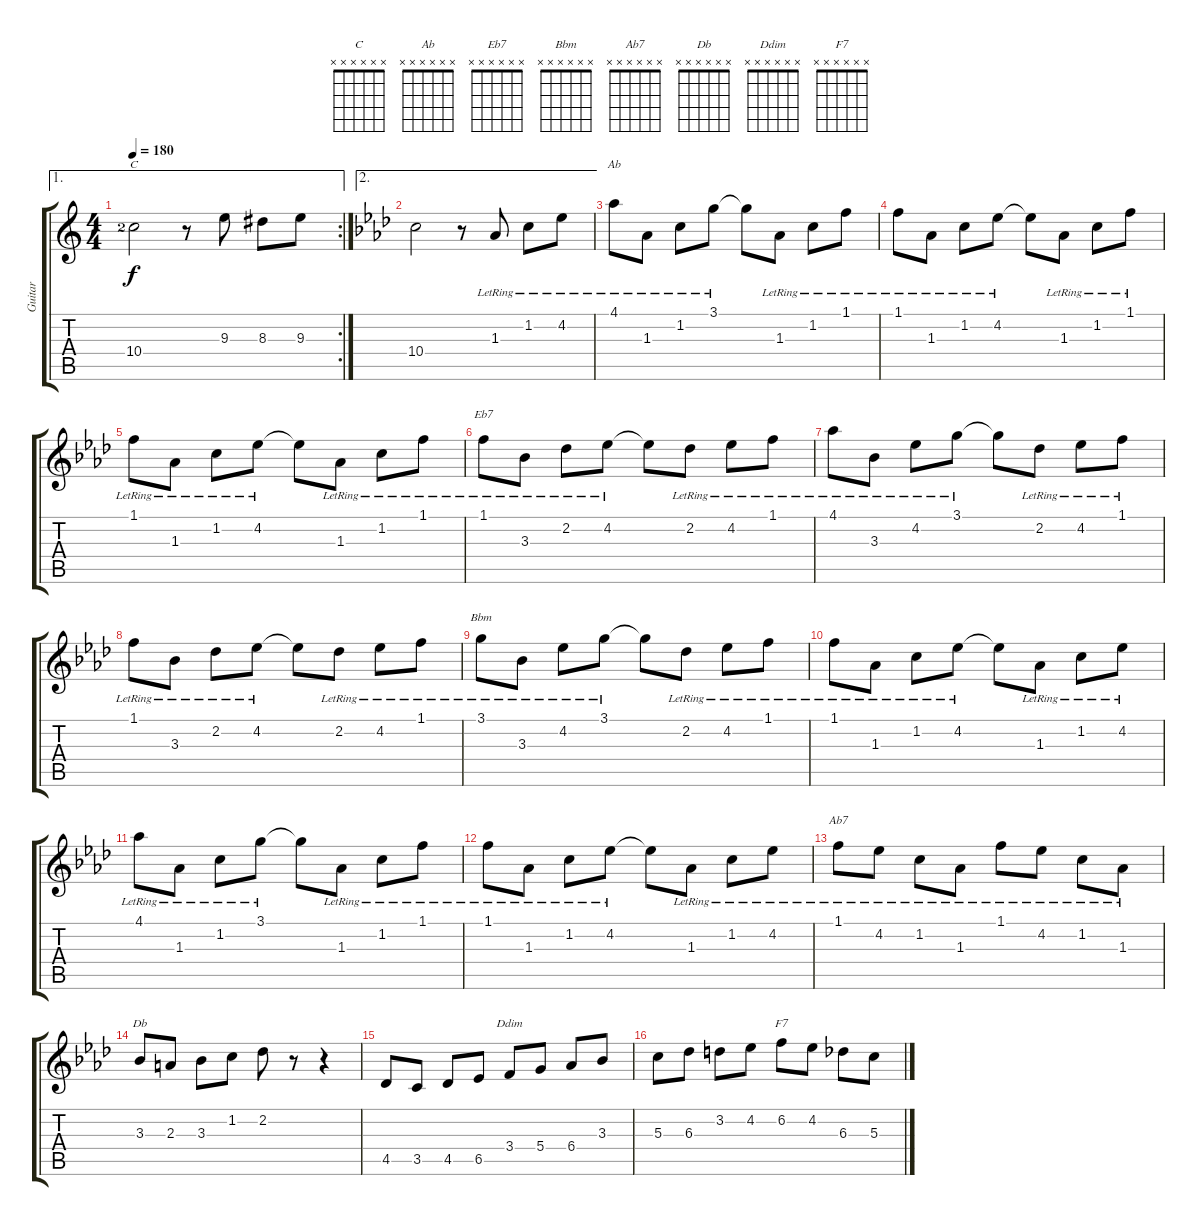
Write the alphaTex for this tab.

\track ("Guitar" "Guitar") {instrument acousticguitarsteel}
\staff {score tabs}
\tuning (E4 B3 G3 D3 A2 E2) {hide}
\chord ("C" x x x x x x)
\chord ("Ab" x x x x x x)
\chord ("Eb7" x x x x x x)
\chord ("Bbm" x x x x x x)
\chord ("Ab7" x x x x x x)
\chord ("Db" x x x x x x)
\chord ("Ddim" x x x x x x)
\chord ("F7" x x x x x x)
\ae 1
\rc 2
\ts (4 4)
\tempo 180
\clef g2
\ks c
10.4{lf 3}.2{ch "C" dy f} r.8 9.3.8 8.3.8 9.3.8 |
\ae 2
\ks ab
10.4.2 r.8 1.3{lr}.8 1.2{lr}.8 4.2{lr}.8 |
4.1{lr}.8{ch "Ab"} 1.3{lr}.8 1.2{lr}.8 3.1{lr}.8 3.1{t}.8 1.3{lr}.8 1.2{lr}.8 1.1{lr}.8 |
1.1{lr}.8 1.3{lr}.8 1.2{lr}.8 4.2{lr}.8 4.2{t}.8 1.3{lr}.8 1.2{lr}.8 1.1{lr}.8 |
1.1{lr}.8 1.3{lr}.8 1.2{lr}.8 4.2{lr}.8 4.2{t}.8 1.3{lr}.8 1.2{lr}.8 1.1{lr}.8 |
1.1{lr}.8{ch "Eb7"} 3.3{lr}.8 2.2{lr}.8 4.2{lr}.8 4.2{t}.8 2.2{lr}.8 4.2{lr}.8 1.1{lr}.8 |
4.1{lr}.8 3.3{lr}.8 4.2{lr}.8 3.1{lr}.8 3.1{t}.8 2.2{lr}.8 4.2{lr}.8 1.1{lr}.8 |
1.1{lr}.8 3.3{lr}.8 2.2{lr}.8 4.2{lr}.8 4.2{t}.8 2.2{lr}.8 4.2{lr}.8 1.1{lr}.8 |
3.1{lr}.8{ch "Bbm"} 3.3{lr}.8 4.2{lr}.8 3.1{lr}.8 3.1{t}.8 2.2{lr}.8 4.2{lr}.8 1.1{lr}.8 |
1.1{lr}.8 1.3{lr}.8 1.2{lr}.8 4.2{lr}.8 4.2{t}.8 1.3{lr}.8 1.2{lr}.8 4.2{lr}.8 |
4.1{lr}.8 1.3{lr}.8 1.2{lr}.8 3.1{lr}.8 3.1{t}.8 1.3{lr}.8 1.2{lr}.8 1.1{lr}.8 |
1.1{lr}.8 1.3{lr}.8 1.2{lr}.8 4.2{lr}.8 4.2{t}.8 1.3{lr}.8 1.2{lr}.8 4.2{lr}.8 |
1.1{lr}.8{ch "Ab7"} 4.2{lr}.8 1.2{lr}.8 1.3{lr}.8 1.1{lr}.8 4.2{lr}.8 1.2{lr}.8 1.3{lr}.8 |
3.3.8{ch "Db"} 2.3.8 3.3.8 1.2.8 2.2.8 r.8 r.4 |
4.5.8 3.5.8 4.5.8 6.5.8 3.4.8{ch "Ddim"} 5.4.8 6.4.8 3.3.8 |
5.3.8 6.3.8 3.2.8 4.2.8 6.2.8{ch "F7"} 4.2.8 6.3.8 5.3.8
